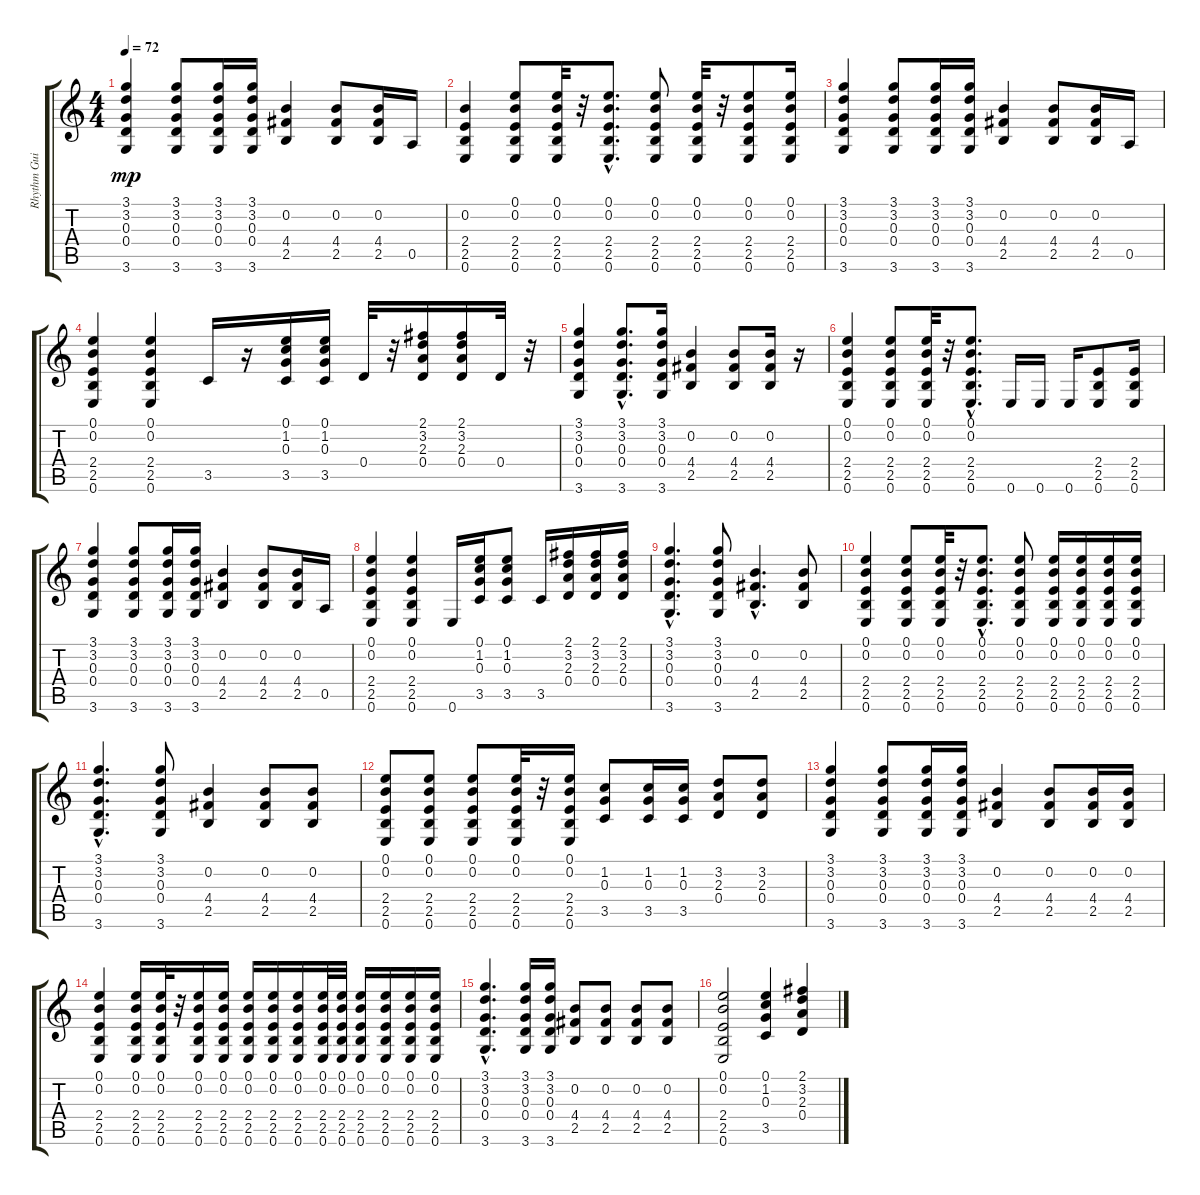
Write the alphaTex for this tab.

\track ("Rhythm Guitar: Izzy" "Rhythm Gui") {instrument overdrivenguitar}
\staff {score tabs}
\tuning (E4 B3 G3 D3 A2 E2) {hide}
\ts (4 4)
\tempo 72
\clef g2
\ks c
(3.1 3.2 0.3 0.4 3.6).4{dy mp} (3.1 3.2 0.3 0.4 3.6).8 (3.1 3.2 0.3 0.4 3.6).16 (3.1 3.2 0.3 0.4 3.6).16 (0.2 4.4 2.5).4 (0.2 4.4 2.5).8 (0.2 4.4 2.5).16 0.5.16 |
(0.2 2.4 2.5 0.6).4 (0.1 0.2 2.4 2.5 0.6).8 (0.1 0.2 2.4 2.5 0.6).32 r.32 (0.1{hac} 0.2{hac} 2.4{hac} 2.5{hac} 0.6{hac}).8{d} (0.1 0.2 2.4 2.5 0.6).8 (0.1 0.2 2.4 2.5 0.6).32 r.32 (0.1 0.2 2.4 2.5 0.6).8 (0.1 0.2 2.4 2.5 0.6).16 |
(3.1 3.2 0.3 0.4 3.6).4 (3.1 3.2 0.3 0.4 3.6).8 (3.1 3.2 0.3 0.4 3.6).16 (3.1 3.2 0.3 0.4 3.6).16 (0.2 4.4 2.5).4 (0.2 4.4 2.5).8 (0.2 4.4 2.5).16 0.5.16 |
(0.1 0.2 2.4 2.5 0.6).4 (0.1 0.2 2.4 2.5 0.6).4 3.5.16 r.16 (0.1 1.2 0.3 3.5).16 (0.1 1.2 0.3 3.5).16 0.4.32 r.32 (2.1 3.2 2.3 0.4).16 (2.1 3.2 2.3 0.4).16 0.4.32 r.32 |
(3.1 3.2 0.3 0.4 3.6).4 (3.1{hac} 3.2{hac} 0.3{hac} 0.4{hac} 3.6{hac}).8{d} (3.1 3.2 0.3 0.4 3.6).16 (0.2 4.4 2.5).4 (0.2 4.4 2.5).8 (0.2 4.4 2.5).16 r.16 |
(0.1 0.2 2.4 2.5 0.6).4 (0.1 0.2 2.4 2.5 0.6).8 (0.1 0.2 2.4 2.5 0.6).32 r.32 (0.1{hac} 0.2{hac} 2.4{hac} 2.5{hac} 0.6{hac}).8{d} 0.6.16 0.6.16 0.6.16 (2.4 2.5 0.6).8 (2.4 2.5 0.6).16 |
(3.1 3.2 0.3 0.4 3.6).4 (3.1 3.2 0.3 0.4 3.6).8 (3.1 3.2 0.3 0.4 3.6).16 (3.1 3.2 0.3 0.4 3.6).16 (0.2 4.4 2.5).4 (0.2 4.4 2.5).8 (0.2 4.4 2.5).16 0.5.16 |
(0.1 0.2 2.4 2.5 0.6).4 (0.1 0.2 2.4 2.5 0.6).4 0.6.16 (0.1 1.2 0.3 3.5).16 (0.1 1.2 0.3 3.5).8 3.5.16 (2.1 3.2 2.3 0.4).16 (2.1 3.2 2.3 0.4).16 (2.1 3.2 2.3 0.4).16 |
(3.1{hac} 3.2{hac} 0.3{hac} 0.4{hac} 3.6{hac}).4{d} (3.1 3.2 0.3 0.4 3.6).8 (0.2{hac} 4.4{hac} 2.5{hac}).4{d} (0.2 4.4 2.5).8 |
(0.1 0.2 2.4 2.5 0.6).4 (0.1 0.2 2.4 2.5 0.6).8 (0.1 0.2 2.4 2.5 0.6).32 r.32 (0.1{hac} 0.2{hac} 2.4{hac} 2.5{hac} 0.6{hac}).8{d} (0.1 0.2 2.4 2.5 0.6).8 (0.1 0.2 2.4 2.5 0.6).16 (0.1 0.2 2.4 2.5 0.6).16 (0.1 0.2 2.4 2.5 0.6).16 (0.1 0.2 2.4 2.5 0.6).16 |
(3.1{hac} 3.2{hac} 0.3{hac} 0.4{hac} 3.6{hac}).4{d} (3.1 3.2 0.3 0.4 3.6).8 (0.2 4.4 2.5).4 (0.2 4.4 2.5).8 (0.2 4.4 2.5).8 |
(0.1 0.2 2.4 2.5 0.6).8 (0.1 0.2 2.4 2.5 0.6).8 (0.1 0.2 2.4 2.5 0.6).8 (0.1 0.2 2.4 2.5 0.6).32 r.32 (0.1 0.2 2.4 2.5 0.6).16 (1.2 0.3 3.5).8 (1.2 0.3 3.5).16 (1.2 0.3 3.5).16 (3.2 2.3 0.4).8 (3.2 2.3 0.4).8 |
(3.1 3.2 0.3 0.4 3.6).4 (3.1 3.2 0.3 0.4 3.6).8 (3.1 3.2 0.3 0.4 3.6).16 (3.1 3.2 0.3 0.4 3.6).16 (0.2 4.4 2.5).4 (0.2 4.4 2.5).8 (0.2 4.4 2.5).16 (0.2 4.4 2.5).16 |
(0.1 0.2 2.4 2.5 0.6).4 (0.1 0.2 2.4 2.5 0.6).16 (0.1 0.2 2.4 2.5 0.6).32 r.32 (0.1 0.2 2.4 2.5 0.6).16 (0.1 0.2 2.4 2.5 0.6).16 (0.1 0.2 2.4 2.5 0.6).16 (0.1 0.2 2.4 2.5 0.6).16 (0.1 0.2 2.4 2.5 0.6).16 (0.1 0.2 2.4 2.5 0.6).32 (0.1 0.2 2.4 2.5 0.6).32 (0.1 0.2 2.4 2.5 0.6).16 (0.1 0.2 2.4 2.5 0.6).16 (0.1 0.2 2.4 2.5 0.6).16 (0.1 0.2 2.4 2.5 0.6).16 |
(3.1{hac} 3.2{hac} 0.3{hac} 0.4{hac} 3.6{hac}).4{d} (3.1 3.2 0.3 0.4 3.6).16 (3.1 3.2 0.3 0.4 3.6).16 (0.2 4.4 2.5).8 (0.2 4.4 2.5).8 (0.2 4.4 2.5).8 (0.2 4.4 2.5).8 |
(0.1 0.2 2.4 2.5 0.6).2 (0.1 1.2 0.3 3.5).4 (2.1 3.2 2.3 0.4).4
